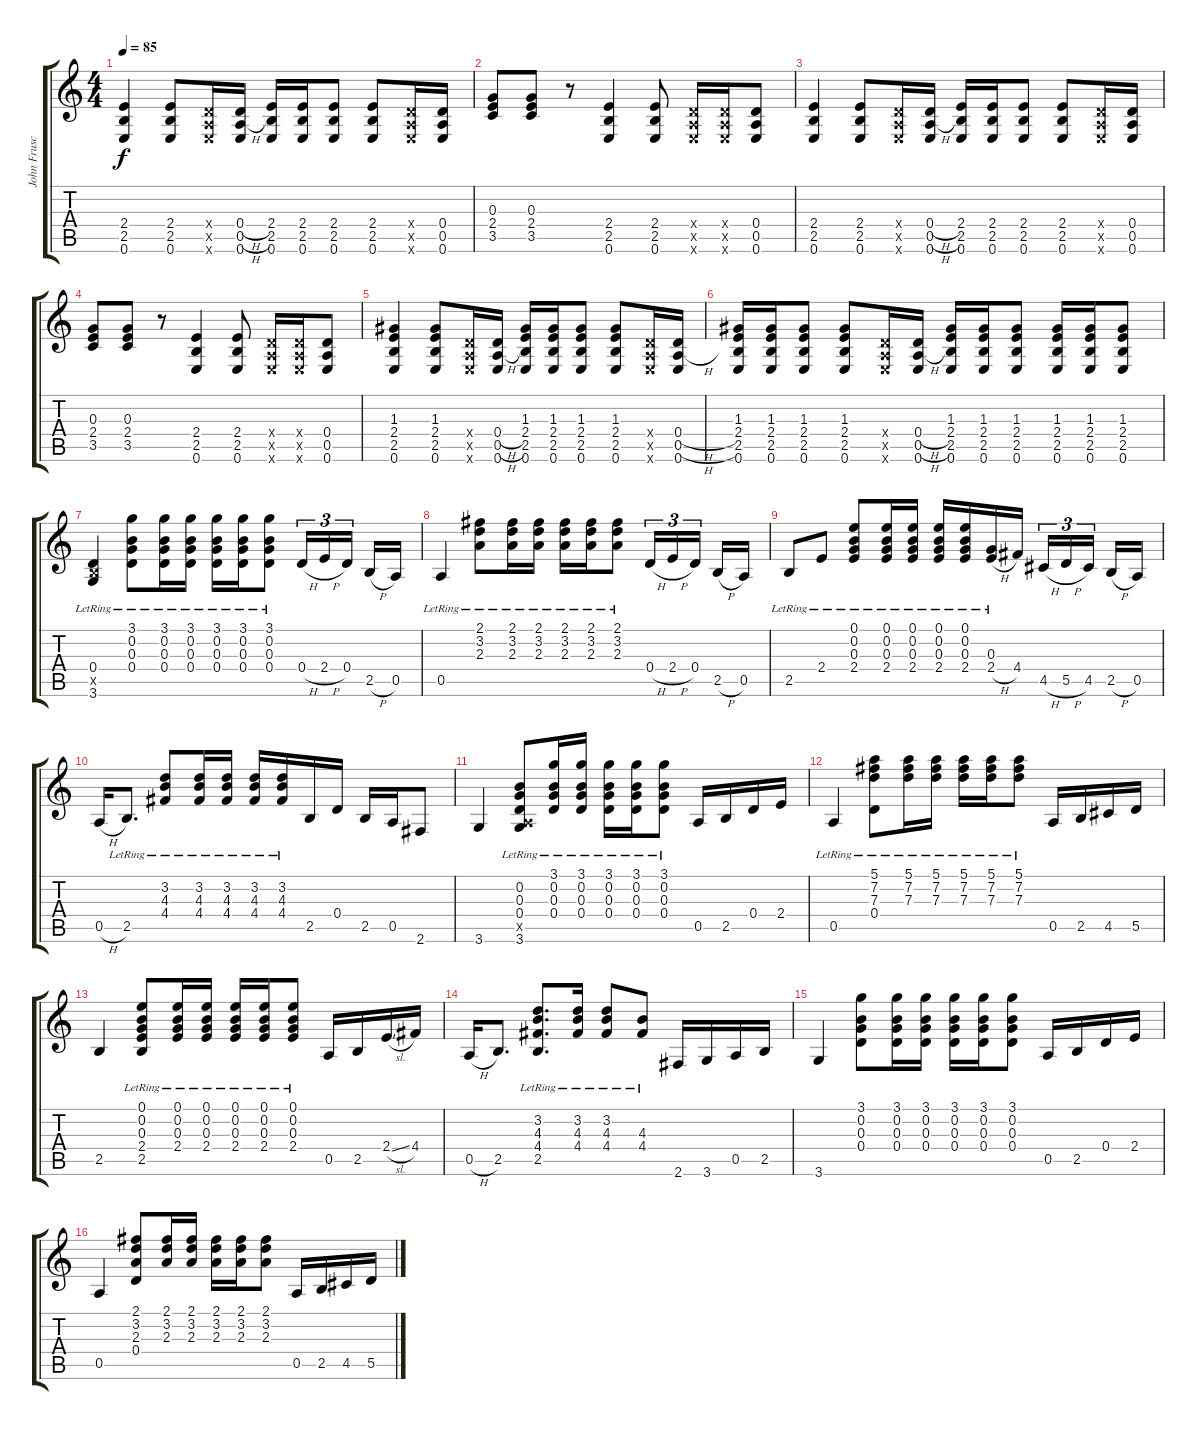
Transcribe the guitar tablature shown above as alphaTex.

\track ("John Frusciante 1" "John Frusc") {instrument electricguitarclean}
\staff {score tabs}
\tuning (E4 B3 G3 D3 A2 E2) {hide}
\ts (4 4)
\tempo 85
\clef g2
\ks c
(2.4 2.5 0.6).4{dy f} (2.4 2.5 0.6).8 (0.4{x} 0.5{x} 0.6{x}).16 (0.4{h} 0.5{h} 0.6).16 (2.4 2.5 0.6).16 (2.4 2.5 0.6).16 (2.4 2.5 0.6).8 (2.4 2.5 0.6).8 (0.4{x} 0.5{x} 0.6{x}).16 (0.4 0.5 0.6).16 |
(0.3 2.4 3.5).8 (0.3 2.4 3.5).8 r.8 (2.4 2.5 0.6).4 (2.4 2.5 0.6).8 (0.4{x} 0.5{x} 0.6{x}).16 (0.4{x} 0.5{x} 0.6{x}).16 (0.4 0.5 0.6).8 |
(2.4 2.5 0.6).4 (2.4 2.5 0.6).8 (0.4{x} 0.5{x} 0.6{x}).16 (0.4{h} 0.5{h} 0.6).16 (2.4 2.5 0.6).16 (2.4 2.5 0.6).16 (2.4 2.5 0.6).8 (2.4 2.5 0.6).8 (0.4{x} 0.5{x} 0.6{x}).16 (0.4 0.5 0.6).16 |
(0.3 2.4 3.5).8 (0.3 2.4 3.5).8 r.8 (2.4 2.5 0.6).4 (2.4 2.5 0.6).8 (0.4{x} 0.5{x} 0.6{x}).16 (0.4{x} 0.5{x} 0.6{x}).16 (0.4 0.5 0.6).8 |
(1.3 2.4 2.5 0.6).4 (1.3 2.4 2.5 0.6).8 (0.4{x} 0.5{x} 0.6{x}).16 (0.4{h} 0.5{h} 0.6).16 (1.3 2.4 2.5 0.6).16 (1.3 2.4 2.5 0.6).16 (1.3 2.4 2.5 0.6).8 (1.3 2.4 2.5 0.6).8 (0.4{x} 0.5{x} 0.6{x}).16 (0.4{h} 0.5{h} 0.6).16 |
(1.3 2.4 2.5 0.6).16 (1.3 2.4 2.5 0.6).16 (1.3 2.4 2.5 0.6).8 (1.3 2.4 2.5 0.6).8 (0.4{x} 0.5{x} 0.6{x}).16 (0.4{h} 0.5{h} 0.6).16 (1.3 2.4 2.5 0.6).16 (1.3 2.4 2.5 0.6).16 (1.3 2.4 2.5 0.6).8 (1.3 2.4 2.5 0.6).16 (1.3 2.4 2.5 0.6).16 (1.3 2.4 2.5 0.6).8 |
(0.4{lr} 2.5{x} 3.6{lr}).4{balance 9 instrument electricguitarclean} (3.1{lr} 0.2{lr} 0.3{lr} 0.4{lr}).8 (3.1{lr} 0.2{lr} 0.3{lr} 0.4{lr}).16 (3.1{lr} 0.2{lr} 0.3{lr} 0.4{lr}).16 (3.1{lr} 0.2{lr} 0.3{lr} 0.4{lr}).16 (3.1{lr} 0.2{lr} 0.3{lr} 0.4{lr}).16 (3.1{lr} 0.2{lr} 0.3{lr} 0.4{lr}).8 0.4{h}.16{tu (3 2)} 2.4{h}.16{tu (3 2)} 0.4.16{tu (3 2) beam splitsecondary} 2.5{h}.16 0.5.16 |
0.5{lr}.4 (2.1{lr} 3.2{lr} 2.3{lr}).8 (2.1{lr} 3.2{lr} 2.3{lr}).16 (2.1{lr} 3.2{lr} 2.3{lr}).16 (2.1{lr} 3.2{lr} 2.3{lr}).16 (2.1{lr} 3.2{lr} 2.3{lr}).16 (2.1{lr} 3.2{lr} 2.3{lr}).8 0.4{h}.16{tu (3 2)} 2.4{h}.16{tu (3 2)} 0.4.16{tu (3 2) beam splitsecondary} 2.5{h}.16 0.5.16 |
2.5{lr}.8 2.4{lr}.8 (0.1{lr} 0.2{lr} 0.3{lr} 2.4{lr}).8 (0.1{lr} 0.2{lr} 0.3{lr} 2.4{lr}).16 (0.1{lr} 0.2{lr} 0.3{lr} 2.4{lr}).16 (0.1{lr} 0.2{lr} 0.3{lr} 2.4{lr}).16 (0.1{lr} 0.2{lr} 0.3{lr} 2.4{lr}).16 (0.3{lr} 2.4{h lr}).16 4.4.16 4.5{h}.16{tu (3 2)} 5.5{h}.16{tu (3 2)} 4.5.16{tu (3 2) beam splitsecondary} 2.5{h}.16 0.5.16 |
0.5{h}.16 2.5{lr}.8{d} (3.2{lr} 4.3{lr} 4.4{lr}).8 (3.2{lr} 4.3{lr} 4.4{lr}).16 (3.2{lr} 4.3{lr} 4.4{lr}).16 (3.2{lr} 4.3{lr} 4.4{lr}).16 (3.2{lr} 4.3{lr} 4.4{lr}).16 2.5.16 0.4.16 2.5.16 0.5.16 2.6.8 |
3.6.4 (0.2{lr} 0.3{lr} 0.4{lr} 0.5{x} 3.6{lr}).8 (3.1{lr} 0.2{lr} 0.3{lr} 0.4{lr}).16 (3.1{lr} 0.2{lr} 0.3{lr} 0.4{lr}).16 (3.1{lr} 0.2{lr} 0.3{lr} 0.4{lr}).16 (3.1{lr} 0.2{lr} 0.3{lr} 0.4{lr}).16 (3.1{lr} 0.2{lr} 0.3{lr} 0.4{lr}).8 0.5.16 2.5.16 0.4.16 2.4.16 |
0.5{lr}.4 (5.1{lr} 7.2{lr} 7.3{lr} 0.4{lr}).8 (5.1{lr} 7.2{lr} 7.3{lr}).16 (5.1{lr} 7.2{lr} 7.3{lr}).16 (5.1{lr} 7.2{lr} 7.3{lr}).16 (5.1{lr} 7.2{lr} 7.3{lr}).16 (5.1{lr} 7.2{lr} 7.3{lr}).8 0.5.16 2.5.16 4.5.16 5.5.16 |
2.5.4 (0.1{lr} 0.2{lr} 0.3{lr} 2.4{lr} 2.5{lr}).8 (0.1{lr} 0.2{lr} 0.3{lr} 2.4{lr}).16 (0.1{lr} 0.2{lr} 0.3{lr} 2.4{lr}).16 (0.1{lr} 0.2{lr} 0.3{lr} 2.4{lr}).16 (0.1{lr} 0.2{lr} 0.3{lr} 2.4{lr}).16 (0.1{lr} 0.2{lr} 0.3{lr} 2.4{lr}).8 0.5.16 2.5.16 2.4{sl}.16 4.4.16 |
0.5{h}.16 2.5.8{d} (3.2{lr} 4.3{lr} 4.4{lr} 2.5{lr}).8{d} (3.2{lr} 4.3{lr} 4.4{lr}).16 (3.2{lr} 4.3{lr} 4.4{lr}).8 (4.3{lr} 4.4{lr}).8 2.6.16 3.6.16 0.5.16 2.5.16 |
3.6.4 (3.1 0.2 0.3 0.4).8 (3.1 0.2 0.3 0.4).16 (3.1 0.2 0.3 0.4).16 (3.1 0.2 0.3 0.4).16 (3.1 0.2 0.3 0.4).16 (3.1 0.2 0.3 0.4).8 0.5.16 2.5.16 0.4.16 2.4.16 |
0.5.4 (2.1 3.2 2.3 0.4).8 (2.1 3.2 2.3).16 (2.1 3.2 2.3).16 (2.1 3.2 2.3).16 (2.1 3.2 2.3).16 (2.1 3.2 2.3).8 0.5.16 2.5.16 4.5.16 5.5.16
